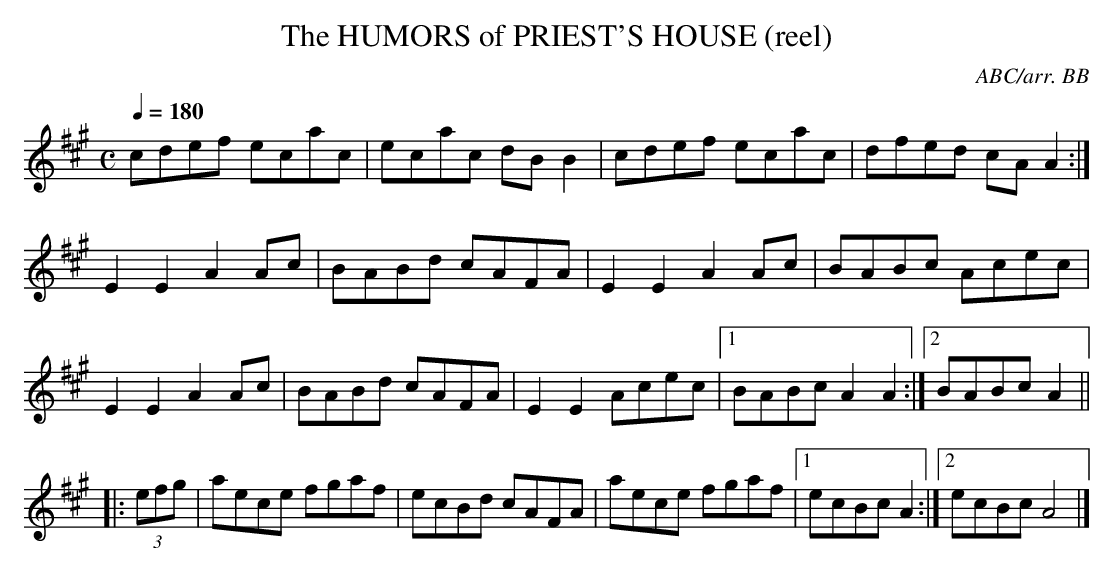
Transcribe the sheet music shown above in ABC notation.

X:1
T:HUMORS of PRIEST'S HOUSE (reel), The
C:ABC/arr. BB
is my best guess.
Q:1/4=180
L:1/8
M:C
K:A
cdef ecac|ecac dBB2|cdef ecac|dfed cAA2 :|
E2E2 A2Ac|BABd cAFA|E2E2 A2Ac|BABc Acec|
E2E2 A2Ac|BABd cAFA|E2E2 Acec|1 BABc A2A2 :|2 BABc A2||
|:(3efg|aece fgaf|ecBd cAFA|aece fgaf|1 ecBc A2 :|\
[2 ecBc A4 |]
